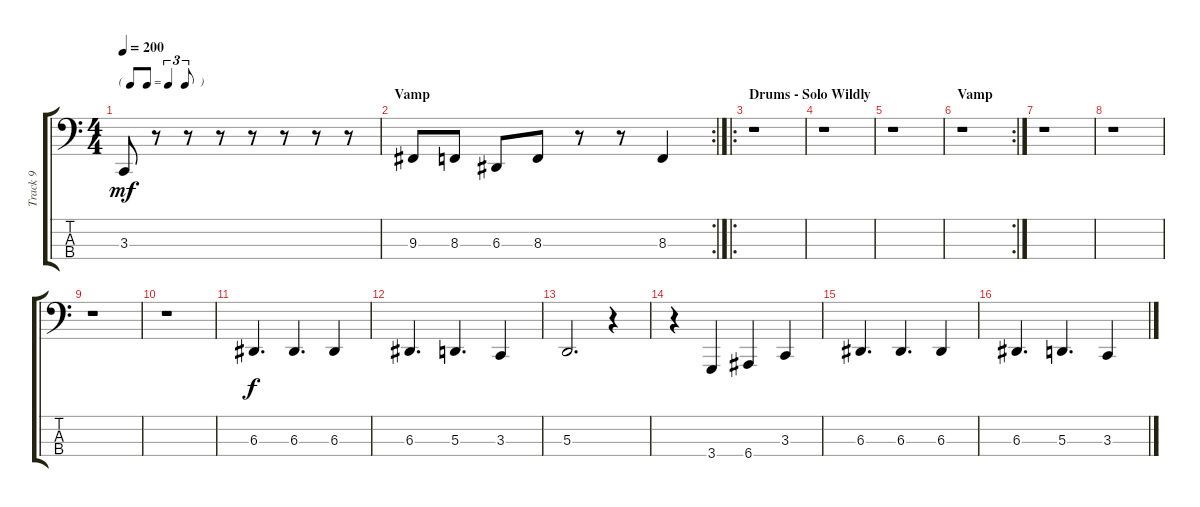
\track ("Track 9" "Track 9") {instrument baritonesax}
\staff {score tabs}
\tuning (G2 D2 A1 E1) {hide}
\ts (4 4)
\tf triplet8th
\tempo 200
\clef f4
\ks c
3.3.8{dy mf} r.8 r.8 r.8 r.8 r.8 r.8 r.8 |
\rc 2
\section ("" "Vamp")
9.3.8 8.3.8 6.3.8 8.3.8 r.8 r.8 8.3.4 |
\ro
\section ("" "Drums - Solo Wildly")
r.1 |
r.1 |
r.1 |
\rc 2
\section ("" "Vamp")
r.1 |
r.1 |
r.1 |
r.1 |
r.1 |
6.3.4{d dy f} 6.3.4{d} 6.3.4 |
6.3.4{d} 5.3.4{d} 3.3.4 |
5.3.2{d} r.4 |
r.4 3.4.4 6.4.4 3.3.4 |
6.3.4{d} 6.3.4{d} 6.3.4 |
6.3.4{d} 5.3.4{d} 3.3.4
